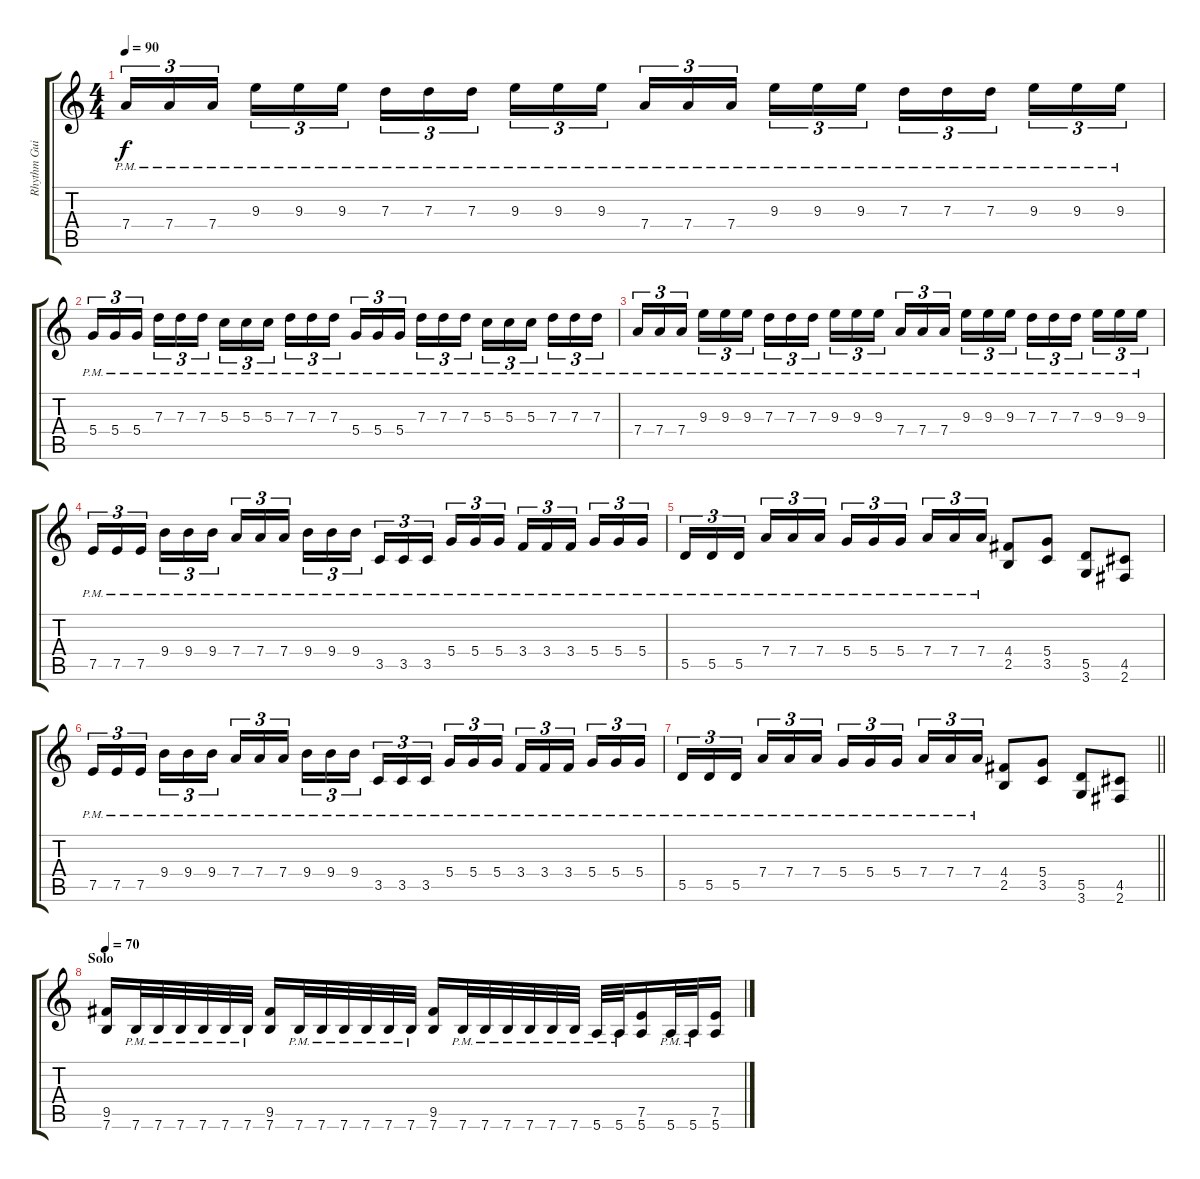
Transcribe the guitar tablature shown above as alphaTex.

\track ("Rhythm Guitar" "Rhythm Gui") {instrument distortionguitar}
\staff {score tabs}
\tuning (E4 B3 G3 D3 A2 E2) {hide}
\ts (4 4)
\tempo 90
\clef g2
\ks c
7.4{pm}.16{tu (3 2) dy f} 7.4{pm}.16{tu (3 2)} 7.4{pm}.16{tu (3 2) beam splitsecondary} 9.3{pm}.16{tu (3 2)} 9.3{pm}.16{tu (3 2)} 9.3{pm}.16{tu (3 2)} 7.3{pm}.16{tu (3 2)} 7.3{pm}.16{tu (3 2)} 7.3{pm}.16{tu (3 2) beam splitsecondary} 9.3{pm}.16{tu (3 2)} 9.3{pm}.16{tu (3 2)} 9.3{pm}.16{tu (3 2)} 7.4{pm}.16{tu (3 2)} 7.4{pm}.16{tu (3 2)} 7.4{pm}.16{tu (3 2) beam splitsecondary} 9.3{pm}.16{tu (3 2)} 9.3{pm}.16{tu (3 2)} 9.3{pm}.16{tu (3 2)} 7.3{pm}.16{tu (3 2)} 7.3{pm}.16{tu (3 2)} 7.3{pm}.16{tu (3 2) beam splitsecondary} 9.3{pm}.16{tu (3 2)} 9.3{pm}.16{tu (3 2)} 9.3{pm}.16{tu (3 2)} |
5.4{pm}.16{tu (3 2)} 5.4{pm}.16{tu (3 2)} 5.4{pm}.16{tu (3 2) beam splitsecondary} 7.3{pm}.16{tu (3 2)} 7.3{pm}.16{tu (3 2)} 7.3{pm}.16{tu (3 2)} 5.3{pm}.16{tu (3 2)} 5.3{pm}.16{tu (3 2)} 5.3{pm}.16{tu (3 2) beam splitsecondary} 7.3{pm}.16{tu (3 2)} 7.3{pm}.16{tu (3 2)} 7.3{pm}.16{tu (3 2)} 5.4{pm}.16{tu (3 2)} 5.4{pm}.16{tu (3 2)} 5.4{pm}.16{tu (3 2) beam splitsecondary} 7.3{pm}.16{tu (3 2)} 7.3{pm}.16{tu (3 2)} 7.3{pm}.16{tu (3 2)} 5.3{pm}.16{tu (3 2)} 5.3{pm}.16{tu (3 2)} 5.3{pm}.16{tu (3 2) beam splitsecondary} 7.3{pm}.16{tu (3 2)} 7.3{pm}.16{tu (3 2)} 7.3{pm}.16{tu (3 2)} |
7.4{pm}.16{tu (3 2)} 7.4{pm}.16{tu (3 2)} 7.4{pm}.16{tu (3 2) beam splitsecondary} 9.3{pm}.16{tu (3 2)} 9.3{pm}.16{tu (3 2)} 9.3{pm}.16{tu (3 2)} 7.3{pm}.16{tu (3 2)} 7.3{pm}.16{tu (3 2)} 7.3{pm}.16{tu (3 2) beam splitsecondary} 9.3{pm}.16{tu (3 2)} 9.3{pm}.16{tu (3 2)} 9.3{pm}.16{tu (3 2)} 7.4{pm}.16{tu (3 2)} 7.4{pm}.16{tu (3 2)} 7.4{pm}.16{tu (3 2) beam splitsecondary} 9.3{pm}.16{tu (3 2)} 9.3{pm}.16{tu (3 2)} 9.3{pm}.16{tu (3 2)} 7.3{pm}.16{tu (3 2)} 7.3{pm}.16{tu (3 2)} 7.3{pm}.16{tu (3 2) beam splitsecondary} 9.3{pm}.16{tu (3 2)} 9.3{pm}.16{tu (3 2)} 9.3{pm}.16{tu (3 2)} |
7.5{pm}.16{tu (3 2)} 7.5{pm}.16{tu (3 2)} 7.5{pm}.16{tu (3 2) beam splitsecondary} 9.4{pm}.16{tu (3 2)} 9.4{pm}.16{tu (3 2)} 9.4{pm}.16{tu (3 2)} 7.4{pm}.16{tu (3 2)} 7.4{pm}.16{tu (3 2)} 7.4{pm}.16{tu (3 2) beam splitsecondary} 9.4{pm}.16{tu (3 2)} 9.4{pm}.16{tu (3 2)} 9.4{pm}.16{tu (3 2)} 3.5{pm}.16{tu (3 2)} 3.5{pm}.16{tu (3 2)} 3.5{pm}.16{tu (3 2) beam splitsecondary} 5.4{pm}.16{tu (3 2)} 5.4{pm}.16{tu (3 2)} 5.4{pm}.16{tu (3 2)} 3.4{pm}.16{tu (3 2)} 3.4{pm}.16{tu (3 2)} 3.4{pm}.16{tu (3 2) beam splitsecondary} 5.4{pm}.16{tu (3 2)} 5.4{pm}.16{tu (3 2)} 5.4{pm}.16{tu (3 2)} |
5.5{pm}.16{tu (3 2)} 5.5{pm}.16{tu (3 2)} 5.5{pm}.16{tu (3 2) beam splitsecondary} 7.4{pm}.16{tu (3 2)} 7.4{pm}.16{tu (3 2)} 7.4{pm}.16{tu (3 2)} 5.4{pm}.16{tu (3 2)} 5.4{pm}.16{tu (3 2)} 5.4{pm}.16{tu (3 2) beam splitsecondary} 7.4{pm}.16{tu (3 2)} 7.4{pm}.16{tu (3 2)} 7.4{pm}.16{tu (3 2)} (4.4 2.5).8 (5.4 3.5).8 (5.5 3.6).8 (4.5 2.6).8 |
7.5{pm}.16{tu (3 2)} 7.5{pm}.16{tu (3 2)} 7.5{pm}.16{tu (3 2) beam splitsecondary} 9.4{pm}.16{tu (3 2)} 9.4{pm}.16{tu (3 2)} 9.4{pm}.16{tu (3 2)} 7.4{pm}.16{tu (3 2)} 7.4{pm}.16{tu (3 2)} 7.4{pm}.16{tu (3 2) beam splitsecondary} 9.4{pm}.16{tu (3 2)} 9.4{pm}.16{tu (3 2)} 9.4{pm}.16{tu (3 2)} 3.5{pm}.16{tu (3 2)} 3.5{pm}.16{tu (3 2)} 3.5{pm}.16{tu (3 2) beam splitsecondary} 5.4{pm}.16{tu (3 2)} 5.4{pm}.16{tu (3 2)} 5.4{pm}.16{tu (3 2)} 3.4{pm}.16{tu (3 2)} 3.4{pm}.16{tu (3 2)} 3.4{pm}.16{tu (3 2) beam splitsecondary} 5.4{pm}.16{tu (3 2)} 5.4{pm}.16{tu (3 2)} 5.4{pm}.16{tu (3 2)} |
\barLineRight lightlight
5.5{pm}.16{tu (3 2)} 5.5{pm}.16{tu (3 2)} 5.5{pm}.16{tu (3 2) beam splitsecondary} 7.4{pm}.16{tu (3 2)} 7.4{pm}.16{tu (3 2)} 7.4{pm}.16{tu (3 2)} 5.4{pm}.16{tu (3 2)} 5.4{pm}.16{tu (3 2)} 5.4{pm}.16{tu (3 2) beam splitsecondary} 7.4{pm}.16{tu (3 2)} 7.4{pm}.16{tu (3 2)} 7.4{pm}.16{tu (3 2)} (4.4 2.5).8 (5.4 3.5).8 (5.5 3.6).8 (4.5 2.6).8 |
\section ("" "Solo")
\tempo 70
(9.5 7.6).16 7.6{pm}.32 7.6{pm}.32 7.6{pm}.32 7.6{pm}.32 7.6{pm}.32 7.6{pm}.32 (9.5 7.6).16 7.6{pm}.32 7.6{pm}.32 7.6{pm}.32 7.6{pm}.32 7.6{pm}.32 7.6{pm}.32 (9.5 7.6).16 7.6{pm}.32 7.6{pm}.32 7.6{pm}.32 7.6{pm}.32 7.6{pm}.32 7.6{pm}.32 5.6{pm}.32 5.6{pm}.32 (7.5 5.6).16 5.6{pm}.32 5.6{pm}.32 (7.5 5.6).16
